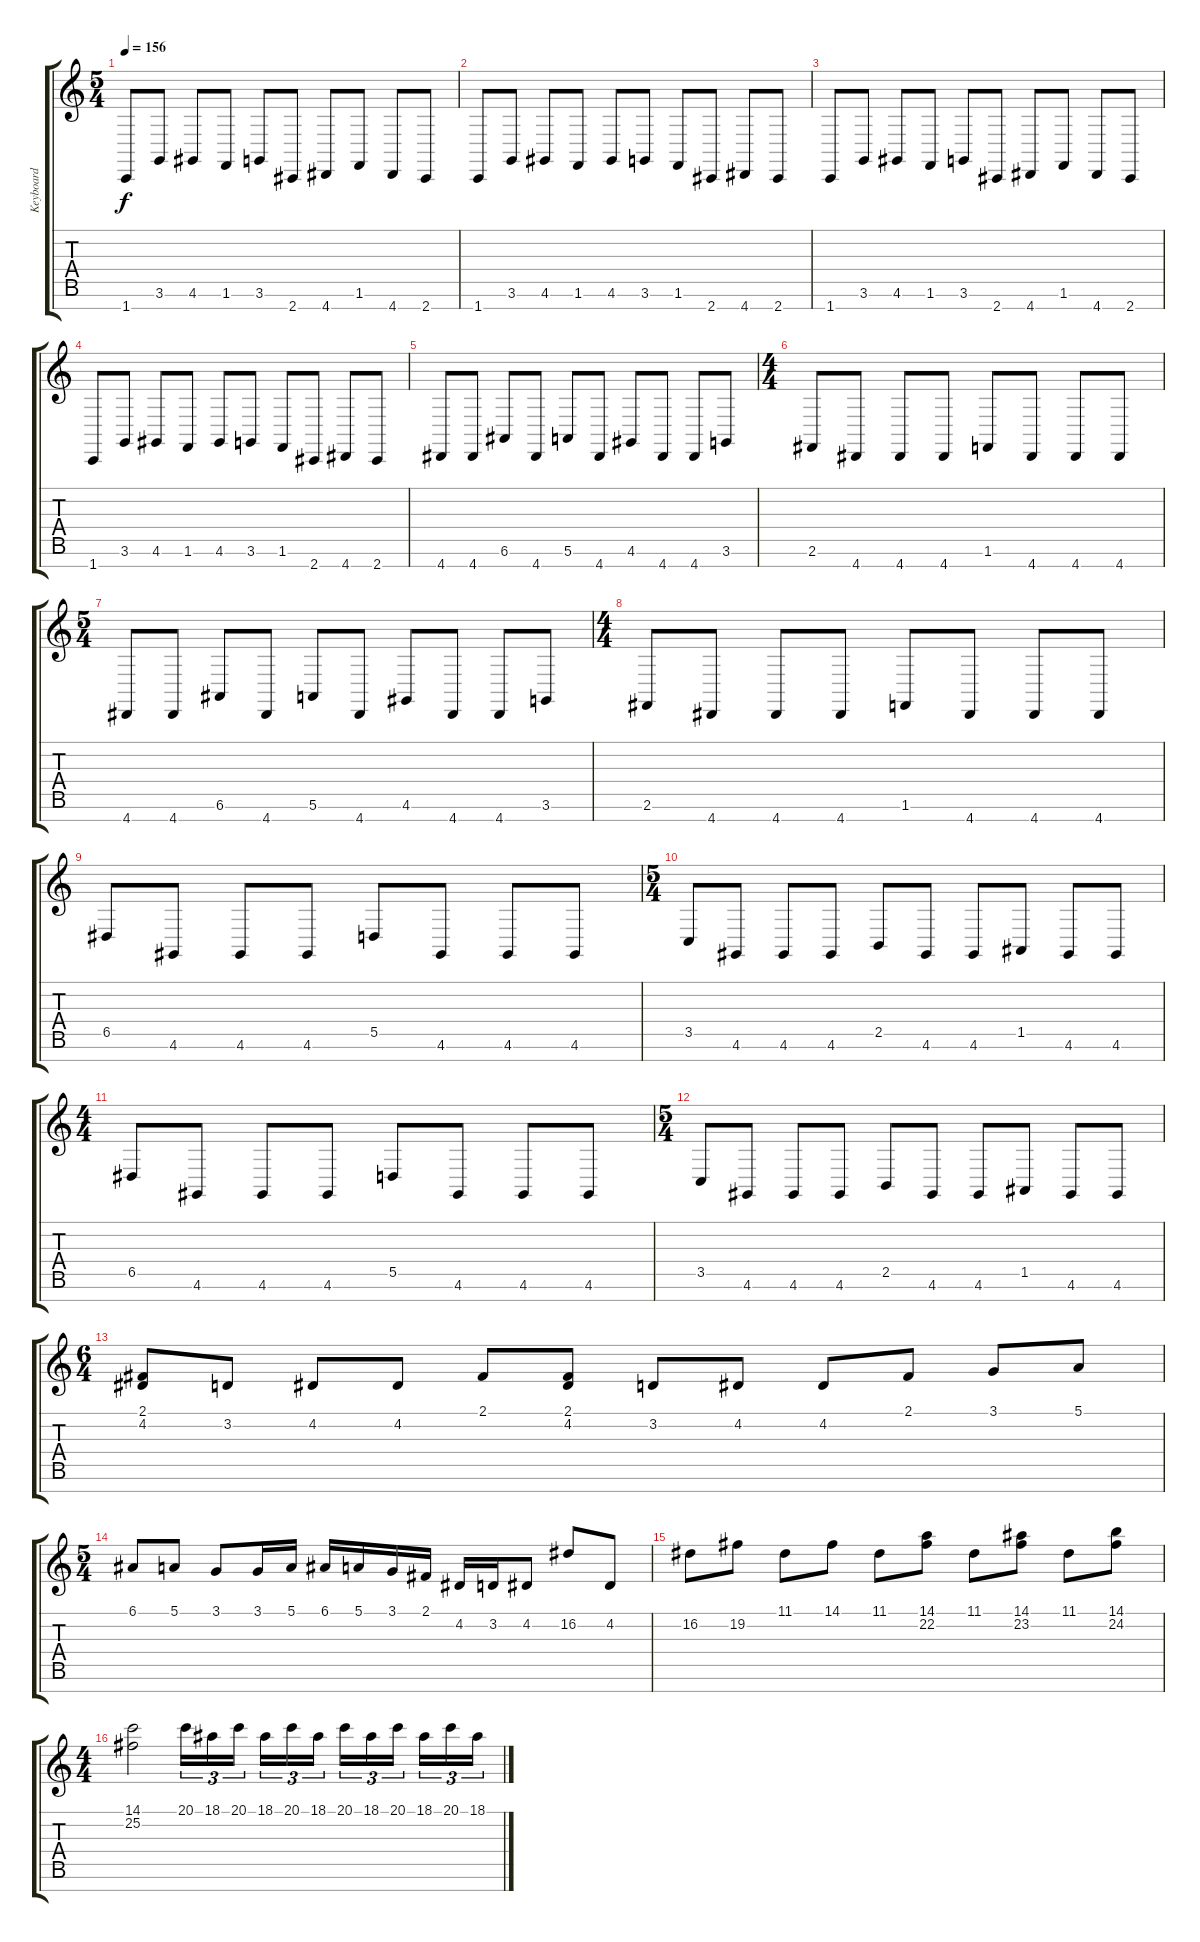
\track ("Keyboard" "Keyboard") {instrument brightacousticpiano}
\staff {score tabs}
\tuning (E4 B3 G3 D3 A2 E2 B1) {hide}
\ts (5 4)
\tempo 156
\clef g2
\ks c
1.7.8{dy f} 3.6.8 4.6.8 1.6.8 3.6.8 2.7.8 4.7.8 1.6.8 4.7.8 2.7.8 |
1.7.8 3.6.8 4.6.8 1.6.8 4.6.8 3.6.8 1.6.8 2.7.8 4.7.8 2.7.8 |
1.7.8 3.6.8 4.6.8 1.6.8 3.6.8 2.7.8 4.7.8 1.6.8 4.7.8 2.7.8 |
1.7.8 3.6.8 4.6.8 1.6.8 4.6.8 3.6.8 1.6.8 2.7.8 4.7.8 2.7.8 |
4.7.8 4.7.8 6.6.8 4.7.8 5.6.8 4.7.8 4.6.8 4.7.8 4.7.8 3.6.8 |
\ts (4 4)
2.6.8 4.7.8 4.7.8 4.7.8 1.6.8 4.7.8 4.7.8 4.7.8 |
\ts (5 4)
4.7.8 4.7.8 6.6.8 4.7.8 5.6.8 4.7.8 4.6.8 4.7.8 4.7.8 3.6.8 |
\ts (4 4)
2.6.8 4.7.8 4.7.8 4.7.8 1.6.8 4.7.8 4.7.8 4.7.8 |
6.5.8 4.6.8 4.6.8 4.6.8 5.5.8 4.6.8 4.6.8 4.6.8 |
\ts (5 4)
3.5.8 4.6.8 4.6.8 4.6.8 2.5.8 4.6.8 4.6.8 1.5.8 4.6.8 4.6.8 |
\ts (4 4)
6.5.8 4.6.8 4.6.8 4.6.8 5.5.8 4.6.8 4.6.8 4.6.8 |
\ts (5 4)
3.5.8 4.6.8 4.6.8 4.6.8 2.5.8 4.6.8 4.6.8 1.5.8 4.6.8 4.6.8 |
\ts (6 4)
(2.1 4.2).8{instrument lead2sawtooth} 3.2.8 4.2.8 4.2.8 2.1.8 (2.1 4.2).8 3.2.8 4.2.8 4.2.8 2.1.8 3.1.8 5.1.8 |
\ts (5 4)
6.1.8 5.1.8 3.1.8 3.1.16 5.1.16 6.1.16 5.1.16 3.1.16 2.1.16 4.2.16 3.2.16 4.2.8 16.2.8 4.2.8 |
16.2.8 19.2.8 11.1.8 14.1.8 11.1.8 (14.1 22.2).8 11.1.8 (14.1 23.2).8 11.1.8 (14.1 24.2).8 |
\ts (4 4)
(14.1 25.2).2 20.1.16{tu (3 2)} 18.1.16{tu (3 2)} 20.1.16{tu (3 2) beam splitsecondary} 18.1.16{tu (3 2)} 20.1.16{tu (3 2)} 18.1.16{tu (3 2)} 20.1.16{tu (3 2)} 18.1.16{tu (3 2)} 20.1.16{tu (3 2) beam splitsecondary} 18.1.16{tu (3 2)} 20.1.16{tu (3 2)} 18.1.16{tu (3 2)}
